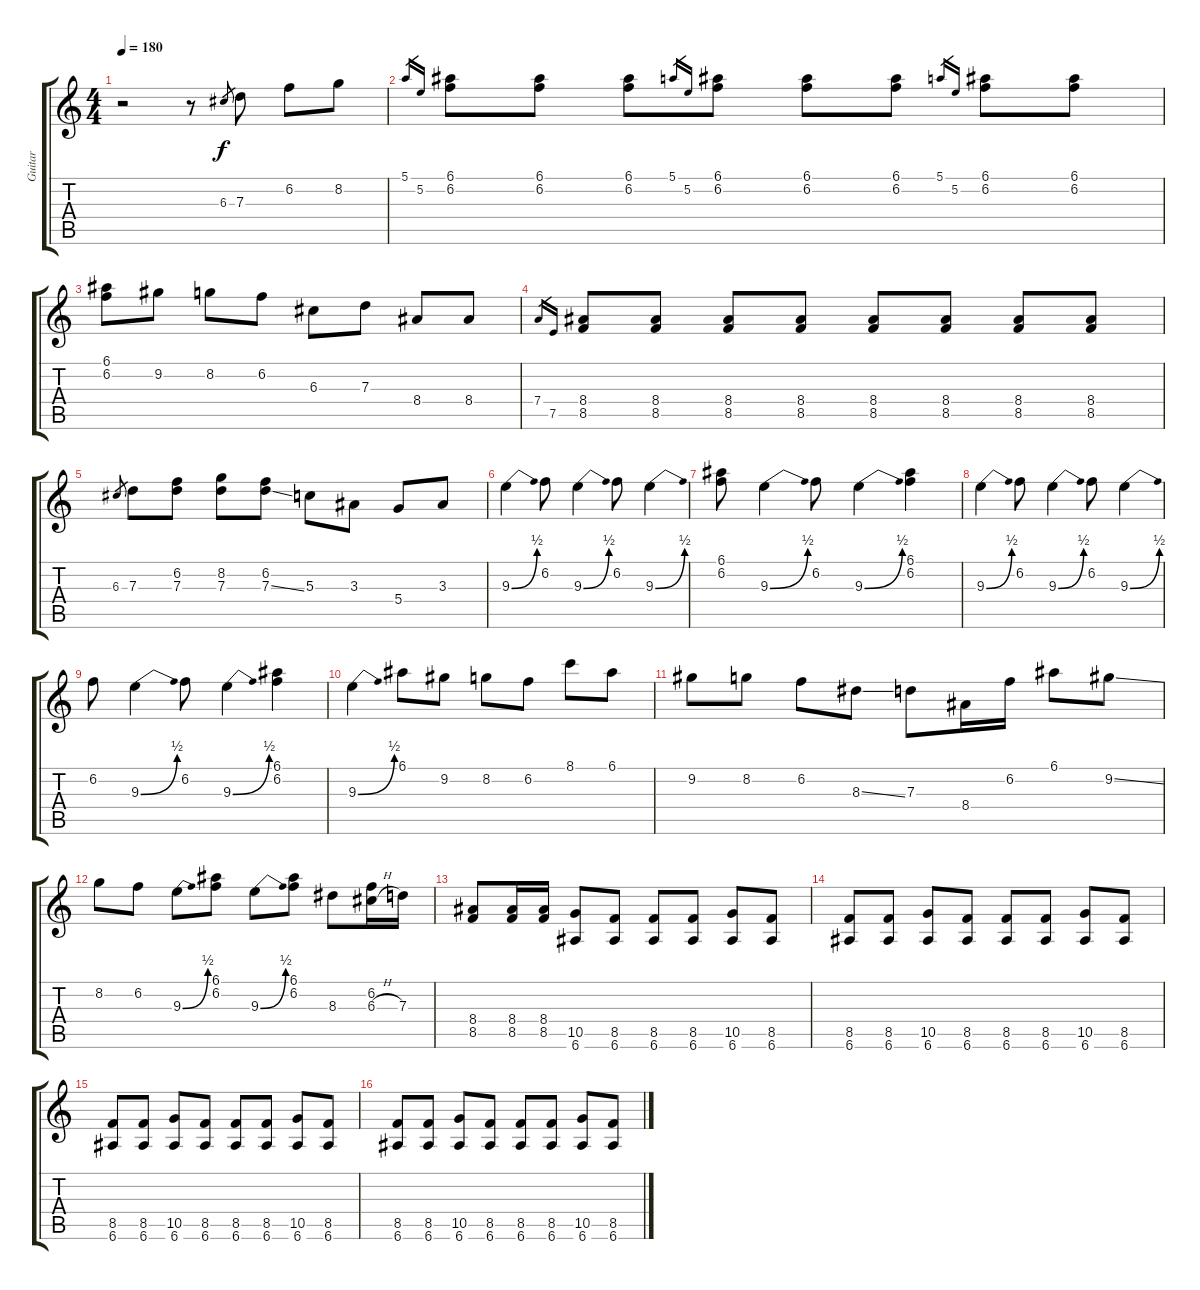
\track ("Guitar" "Guitar") {instrument electricguitarclean}
\staff {score tabs}
\tuning (E4 B3 G3 D3 A2 E2) {hide}
\ts (4 4)
\tempo 180
\clef g2
\ks c
r.2{dy f instrument electricguitarclean} r.8 6.3.8{gr} 7.3.8 6.2.8 8.2.8 |
5.1.16{gr} 5.2.16{gr} (6.1 6.2).8 (6.1 6.2).8 (6.1 6.2).8 5.1.16{gr} 5.2.16{gr} (6.1 6.2).8 (6.1 6.2).8 (6.1 6.2).8 5.1.16{gr} 5.2.16{gr} (6.1 6.2).8 (6.1 6.2).8 |
(6.1 6.2).8 9.2.8 8.2.8 6.2.8 6.3.8 7.3.8 8.4.8 8.4.8 |
7.4.16{gr} 7.5.16{gr} (8.4 8.5).8 (8.4 8.5).8 (8.4 8.5).8 (8.4 8.5).8 (8.4 8.5).8 (8.4 8.5).8 (8.4 8.5).8 (8.4 8.5).8 |
6.3.8{gr} 7.3.8 (6.2 7.3).8 (8.2 7.3).8 (6.2 7.3{ss}).8 5.3.8 3.3.8 5.4.8 3.3.8 |
9.3{be (bend 0 0 60 2)}.4 6.2.8 9.3{be (bend 0 0 60 2)}.4 6.2.8 9.3{be (bend 0 0 60 2)}.4 |
(6.1 6.2).8 9.3{be (bend 0 0 60 2)}.4 6.2.8 9.3{be (bend 0 0 60 2)}.4 (6.1 6.2).4 |
9.3{be (bend 0 0 60 2)}.4 6.2.8 9.3{be (bend 0 0 60 2)}.4 6.2.8 9.3{be (bend 0 0 60 2)}.4 |
6.2.8 9.3{be (bend 0 0 60 2)}.4 6.2.8 9.3{be (bend 0 0 60 2)}.4 (6.1 6.2).4 |
9.3{be (bend 0 0 60 2)}.4 6.1.8 9.2.8 8.2.8 6.2.8 8.1.8 6.1.8 |
9.2.8 8.2.8 6.2.8 8.3{ss}.8 7.3.8 8.4.16 6.2.16 6.1.8 9.2{ss}.8 |
8.2.8 6.2.8 9.3{be (bend 0 0 60 2)}.8 (6.1 6.2).8 9.3{be (bend 0 0 60 2)}.8 (6.1 6.2).8 8.3.8 (6.2 6.3{h}).16 7.3.16 |
(8.4 8.5).8 (8.4 8.5).16 (8.4 8.5).16 (10.5 6.6).8 (8.5 6.6).8 (8.5 6.6).8 (8.5 6.6).8 (10.5 6.6).8 (8.5 6.6).8 |
(8.5 6.6).8 (8.5 6.6).8 (10.5 6.6).8 (8.5 6.6).8 (8.5 6.6).8 (8.5 6.6).8 (10.5 6.6).8 (8.5 6.6).8 |
(8.5 6.6).8 (8.5 6.6).8 (10.5 6.6).8 (8.5 6.6).8 (8.5 6.6).8 (8.5 6.6).8 (10.5 6.6).8 (8.5 6.6).8 |
(8.5 6.6).8 (8.5 6.6).8 (10.5 6.6).8 (8.5 6.6).8 (8.5 6.6).8 (8.5 6.6).8 (10.5 6.6).8 (8.5 6.6).8
